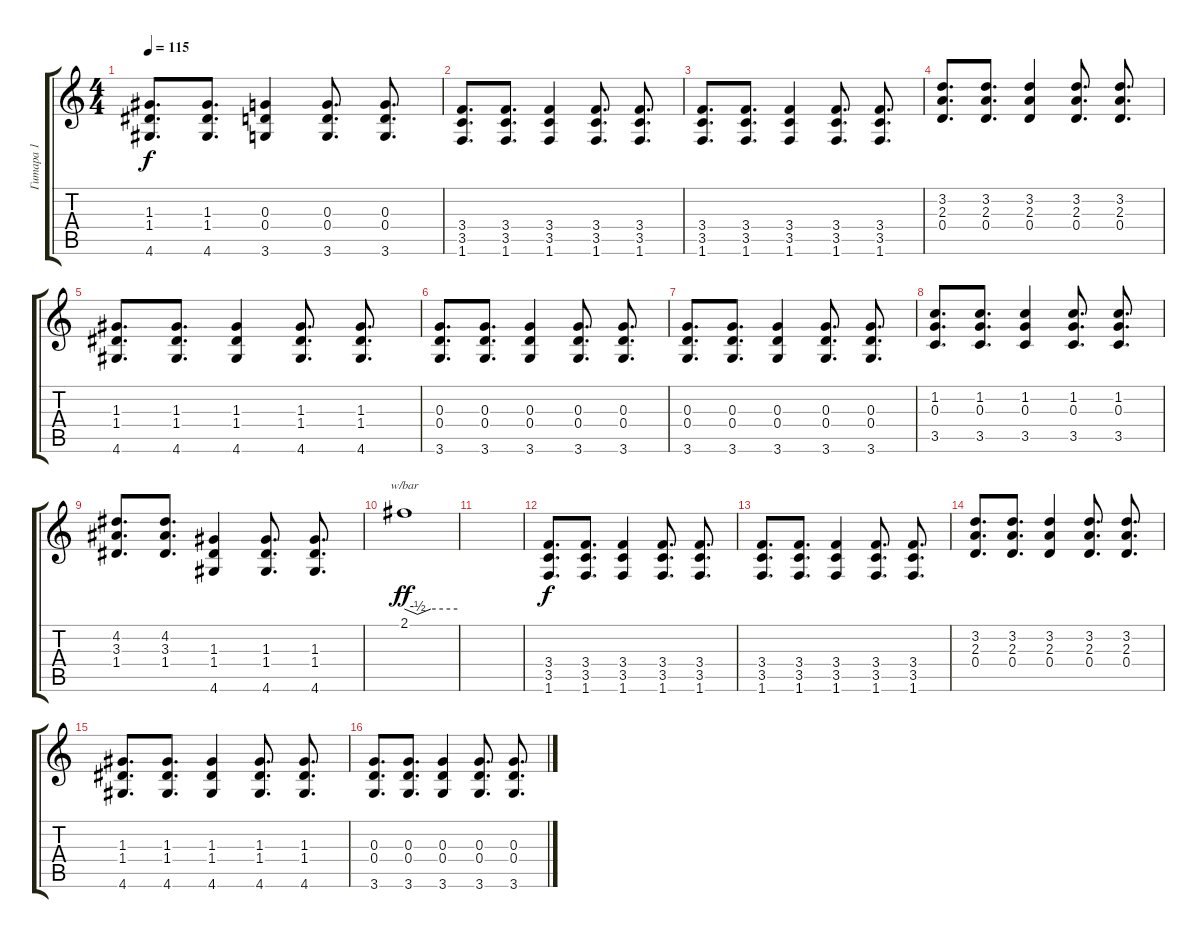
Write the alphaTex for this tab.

\track ("Гитара 1" "Гитара 1") {instrument distortionguitar}
\staff {score tabs}
\tuning (E4 B3 G3 D3 A2 E2) {hide}
\ts (4 4)
\tempo 115
\clef g2
\ks c
(1.3 1.4 4.6).8{d dy f} (1.3 1.4 4.6).8{d} (0.3 0.4 3.6).4 (0.3 0.4 3.6).8{d} (0.3 0.4 3.6).8{d} |
(3.4 3.5 1.6).8{d volume 15} (3.4 3.5 1.6).8{d} (3.4 3.5 1.6).4 (3.4 3.5 1.6).8{d} (3.4 3.5 1.6).8{d} |
(3.4 3.5 1.6).8{d} (3.4 3.5 1.6).8{d} (3.4 3.5 1.6).4 (3.4 3.5 1.6).8{d} (3.4 3.5 1.6).8{d} |
(3.2 2.3 0.4).8{d} (3.2 2.3 0.4).8{d} (3.2 2.3 0.4).4 (3.2 2.3 0.4).8{d} (3.2 2.3 0.4).8{d} |
(1.3 1.4 4.6).8{d} (1.3 1.4 4.6).8{d} (1.3 1.4 4.6).4 (1.3 1.4 4.6).8{d} (1.3 1.4 4.6).8{d} |
(0.3 0.4 3.6).8{d} (0.3 0.4 3.6).8{d} (0.3 0.4 3.6).4 (0.3 0.4 3.6).8{d} (0.3 0.4 3.6).8{d} |
(0.3 0.4 3.6).8{d} (0.3 0.4 3.6).8{d} (0.3 0.4 3.6).4 (0.3 0.4 3.6).8{d} (0.3 0.4 3.6).8{d} |
(1.2 0.3 3.5).8{d volume 13} (1.2 0.3 3.5).8{d} (1.2 0.3 3.5).4 (1.2 0.3 3.5).8{d} (1.2 0.3 3.5).8{d} |
(4.2 3.3 1.4).8{d} (4.2 3.3 1.4).8{d} (1.3 1.4 4.6).4 (1.3 1.4 4.6).8{d} (1.3 1.4 4.6).8{d} |
2.1.1{tbe (custom default 0 0 15 -2 30 0 60 0) dy ff volume 15 instrument electricguitarjazz} |
|
(3.4 3.5 1.6).8{d dy f instrument distortionguitar} (3.4 3.5 1.6).8{d} (3.4 3.5 1.6).4 (3.4 3.5 1.6).8{d} (3.4 3.5 1.6).8{d} |
(3.4 3.5 1.6).8{d} (3.4 3.5 1.6).8{d} (3.4 3.5 1.6).4 (3.4 3.5 1.6).8{d} (3.4 3.5 1.6).8{d} |
(3.2 2.3 0.4).8{d} (3.2 2.3 0.4).8{d} (3.2 2.3 0.4).4 (3.2 2.3 0.4).8{d} (3.2 2.3 0.4).8{d} |
(1.3 1.4 4.6).8{d} (1.3 1.4 4.6).8{d} (1.3 1.4 4.6).4 (1.3 1.4 4.6).8{d} (1.3 1.4 4.6).8{d} |
(0.3 0.4 3.6).8{d} (0.3 0.4 3.6).8{d} (0.3 0.4 3.6).4 (0.3 0.4 3.6).8{d} (0.3 0.4 3.6).8{d}
